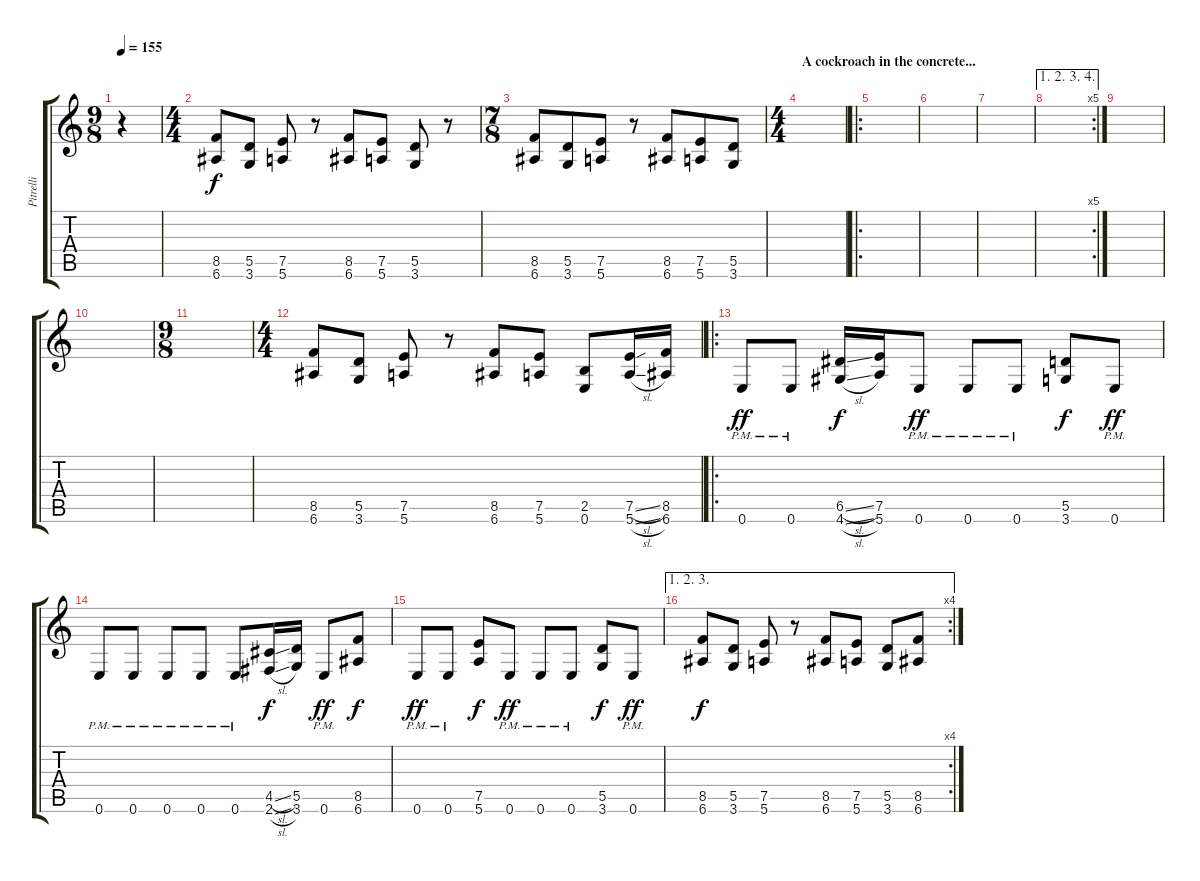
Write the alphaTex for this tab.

\track ("Pitrelli" "Pitrelli") {instrument distortionguitar}
\staff {score tabs}
\tuning (E4 B3 G3 D3 A2 E2) {hide}
\ts (9 8)
\tempo 155
\clef g2
\ks c
r.4{dy f instrument distortionguitar} |
\ts (4 4)
(8.5 6.6).8 (5.5 3.6).8 (7.5 5.6).8 r.8 (8.5 6.6).8 (7.5 5.6).8 (5.5 3.6).8 r.8 |
\ts (7 8)
(8.5 6.6).8 (5.5 3.6).8 (7.5 5.6).8 r.8 (8.5 6.6).8 (7.5 5.6).8 (5.5 3.6).8 |
\ts (4 4)
\section ("" "A cockroach in the concrete...")
|
\ro
|
|
|
\ae (1 2 3 4)
\rc 5
|
|
|
\ts (9 8)
|
\ts (4 4)
(8.5 6.6).8 (5.5 3.6).8 (7.5 5.6).8 r.8 (8.5 6.6).8 (7.5 5.6).8 (2.5 0.6).8 (7.5{sl} 5.6{sl}).16 (8.5 6.6).16 |
\ro
0.6{pm}.8{dy ff} 0.6{pm}.8 (6.5{sl} 4.6{sl}).16{dy f} (7.5 5.6).16 0.6{pm}.8{dy ff} 0.6{pm}.8 0.6{pm}.8 (5.5 3.6).8{dy f} 0.6{pm}.8{dy ff} |
0.6{pm}.8 0.6{pm}.8 0.6{pm}.8 0.6{pm}.8 0.6{pm}.8 (4.5{sl} 2.6{sl}).16{dy f} (5.5 3.6).16 0.6{pm}.8{dy ff} (8.5 6.6).8{dy f} |
0.6{pm}.8{dy ff} 0.6{pm}.8 (7.5 5.6).8{dy f} 0.6{pm}.8{dy ff} 0.6{pm}.8 0.6{pm}.8 (5.5 3.6).8{dy f} 0.6{pm}.8{dy ff} |
\ae (1 2 3)
\rc 4
(8.5 6.6).8{dy f} (5.5 3.6).8 (7.5 5.6).8 r.8 (8.5 6.6).8 (7.5 5.6).8 (5.5 3.6).8 (8.5 6.6).8
